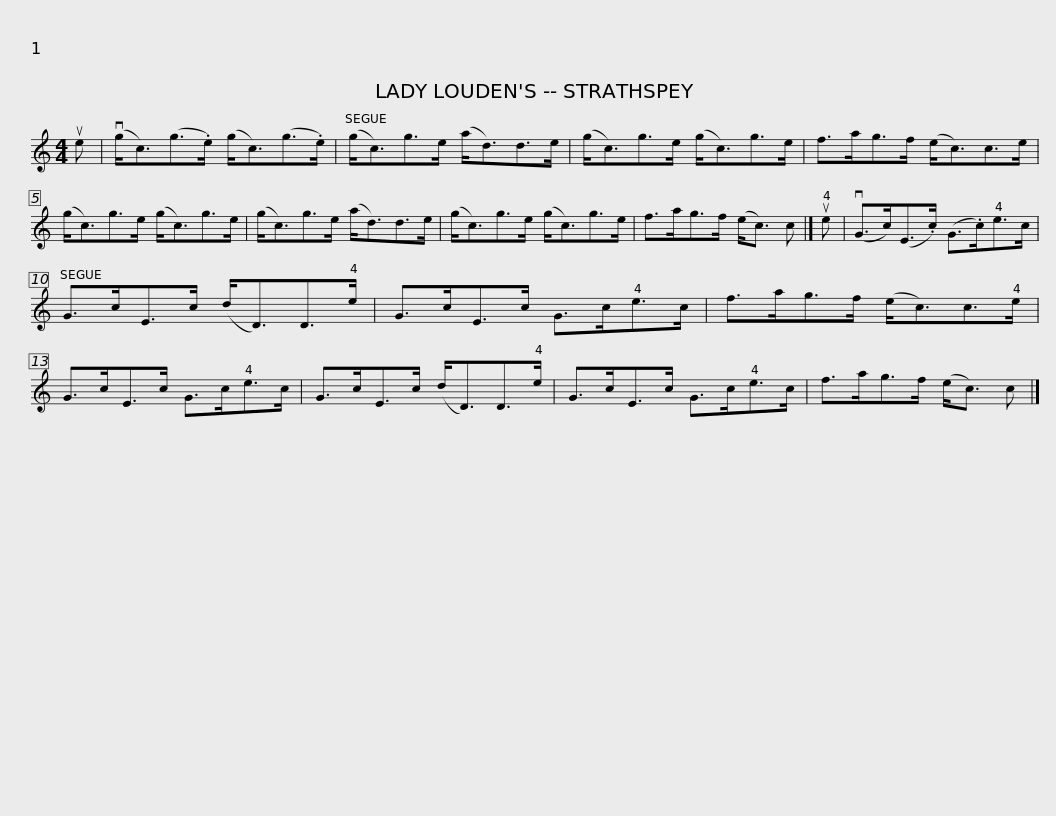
X:1
L:1/8
M:4/4
I:linebreak $
K:C
V:1 treble
V:1
 ue | (vg<c)(g>.e) (g<c)(g>.e) | (g<c)g>e (a<d)d>e | (g<c)g>e (g<c)g>e | f>ag>f (e<c)c>e |$ %5
 (g<c)g>e (g<c)g>e | (g<c)g>e (a<d)d>e | (g<c)g>e (g<c)g>e | f>ag>f (e<c) c |] ue |$ %10
 (vG>c)(E>.c) (G>.c)e>c | G>cE>c (d<D)D>e | G>cE>c G>ce>c | f>ag>f (e<c)c>e |$ G>cE>c G>ce>c | %15
 G>cE>c (d<D)D>e | G>cE>c G>ce>c | f>ag>f (e<c) c |] %18
